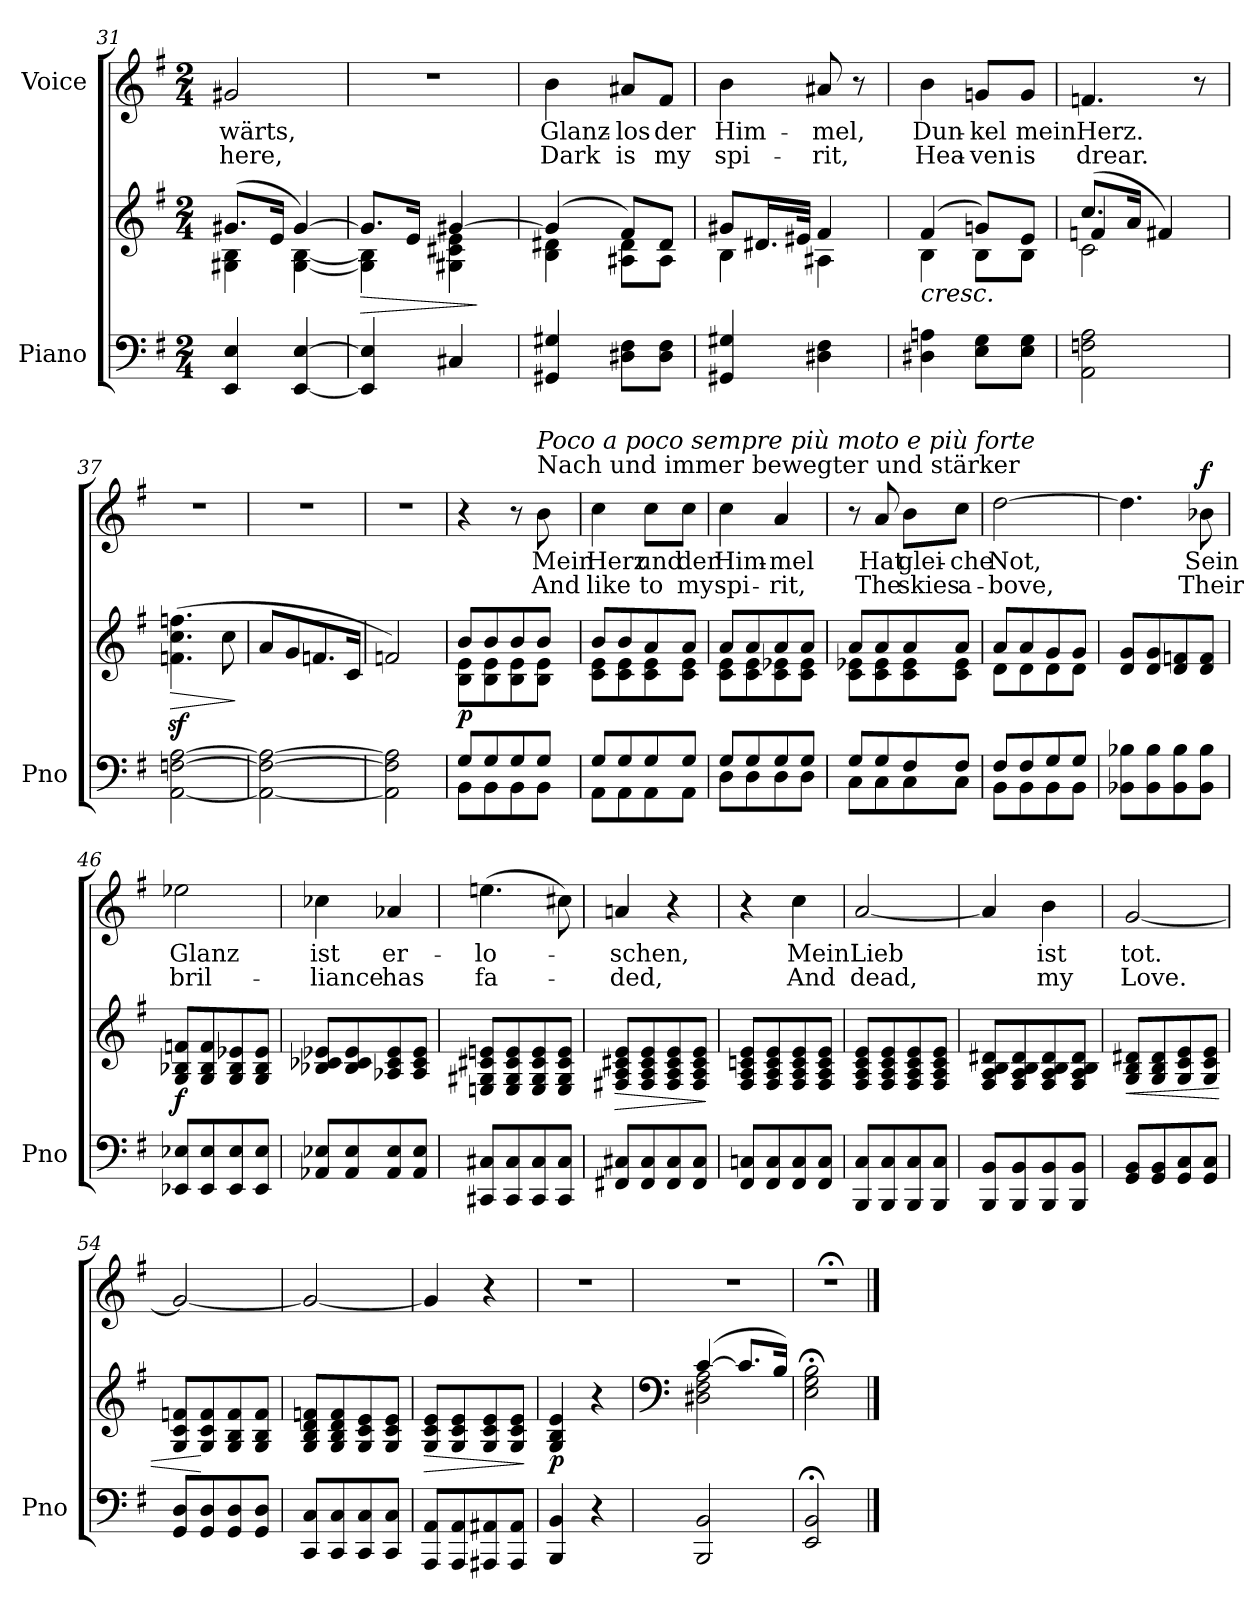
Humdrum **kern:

**kern	**kern	**dynam	**kern	**text	**text	**dynam
*part2	*part2	*part2	*part1	*part1	*part1	*part1
*staff3	*staff2	*staff2/3	*staff1	*staff1	*staff1	*staff1
*I"Piano	*	*	*I"Voice	*	*	*
*I'Pno	*	*	*	*	*	*
*clefF4	*clefG2	*	*clefG2	*	*	*
*k[f#]	*k[f#]	*	*k[f#]	*	*	*
*M2/4	*M2/4	*	*M2/4	*	*	*
=31	=31	=31	=31	=31	=31	=31
*	*^	*	*	*	*	*
!	!	!	!	!	!LO:LY:b	!LO:LY:b	!
4EE/ 4E/	(8.g#X/L	4G#X\ 4B\	.	2g#X/	-wärts,	here,	.
.	16e/Jk	.	.	.	.	.	.
[4EE/ [4E/	[4g#/)	[4G#\ [4B\	.	.	.	.	.
=32	=32	=32	=32	=32	=32	=32	=32
!	!	!	!LO:HP:b	!	!	!	!
4EE/] 4E/]	8.g#/L]	4G#\] 4B\]	>	2r	.	.	.
.	16e/Jk	.	.	.	.	.	.
4C#X/	[4g#X/	4G#X\ 4c#X\ 4e\	.	.	.	.	.
*	*v	*v	*	*	*	*	*
.	.	]	.	.	.	.
=33	=33	=33	=33	=33	=33	=33
*	*^	*	*	*	*	*
!	!	!	!	!	!LO:LY:b	!LO:LY:b	!
4GG#X/ 4G#X/	(4g#/]	4B\ 4d#X\	.	4b\	Glanz-	Dark	.
!	!	!	!	!	!LO:LY:b	!LO:LY:b	!
8D#X\ 8F#\L	8f#/L)	8A#X\ 8d#\L	.	8a#X/L	-los	is	.
!	!	!	!	!	!LO:LY:b	!LO:LY:b	!
8D#\ 8F#\J	8d#/J	8A#\J	.	8f#/J	der	my	.
=34	=34	=34	=34	=34	=34	=34	=34
!	!	!	!	!	!LO:LY:b	!LO:LY:b	!
4GG#X/ 4G#X/	8g#X/L	4B\	.	4b\	Him-	spi-	.
.	16.d#X/L	.	.	.	.	.	.
.	32e#X/JJk	.	.	.	.	.	.
!	!	!	!	!	!LO:LY:b	!LO:LY:b	!
4D#X\ 4F#\	4f#/	4A#X\	.	8a#X/	-mel,	-rit,	.
.	.	.	.	8r	.	.	.
=35	=35	=35	=35	=35	=35	=35	=35
!	!LO:TX:b:i:t=cresc.	!	!	!	!	!	!
!	!	!	!	!	!LO:LY:b	!LO:LY:b	!
4D#X\ 4An\	(4f#/	4B\	.	4b\	Dun-	Hea-	.
!	!	!	!	!	!LO:LY:b	!LO:LY:b	!
8E\ 8G\L	8gn/L)	8B\L	.	8gn/L	-kel	-ven	.
!	!	!	!	!	!LO:LY:b	!LO:LY:b	!
8E\ 8G\J	8e/J	8B\J	.	8g/J	mein	is	.
=36	=36	=36	=36	=36	=36	=36	=36
*	*	*^	*	*	*	*	*
!	!	!	!	!	!	!LO:LY:b	!LO:LY:b	!
2AA\ 2Fn\ 2A\	(8.cc/L	2c\	4fn/	.	4.fn/	Herz.	drear.	.
.	16a/Jk	.	.	.	.	.	.	.
.	4f#X/)	.	4ryy	.	.	.	.	.
.	.	.	.	.	8r	.	.	.
*	*v	*v	*v	*	*	*	*	*
=37	=37	=37	=37	=37	=37	=37
!	!	!LO:HP:b	!	!	!	!
[2AA\ [2Fn\ [2A\	(4.fn\z< 4.cc\z< 4.ffn\z<	>	2r	.	.	.
.	8cc\	.	.	.	.	.
.	.	]	.	.	.	.
!!LO:LB:g=z
=38	=38	=38	=38	=38	=38	=38
2AA\_ 2Fn\_ 2A\_	8a/L	.	2r	.	.	.
.	8g/	.	.	.	.	.
.	8.fn/	.	.	.	.	.
.	16c/Jk	.	.	.	.	.
=39	=39	=39	=39	=39	=39	=39
2AA\] 2F\] 2A\]	2fn/)	.	2r	.	.	.
=40	=40	=40	=40	=40	=40	=40
*^	*^	*	*	*	*	*
!	!	!	!	!LO:DY:b	!	!	!	!
8G/L	8BB\L	8b/L	8B\ 8e\L	p	4r	.	.	.
8G/	8BB\	8b/	8B\ 8e\	.	.	.	.	.
8G/	8BB\	8b/	8B\ 8e\	.	8r	.	.	.
!	!	!	!	!	!LO:TX:a:t=Nach und immer bewegter und stärker	!	!	!
!	!	!	!	!	!LO:TX:a:i:t=Poco a poco sempre più moto e più forte	!	!	!
!	!	!	!	!	!	!LO:LY:b	!LO:LY:b	!
8G/J	8BB\J	8b/J	8B\ 8e\J	.	8b\	Mein	And	.
=41	=41	=41	=41	=41	=41	=41	=41	=41
!	!	!	!	!	!	!LO:LY:b	!LO:LY:b	!
8G/L	8AA\L	8b/L	8c\ 8e\L	.	4cc\	Herz	like	.
8G/	8AA\	8b/	8c\ 8e\	.	.	.	.	.
!	!	!	!	!	!	!LO:LY:b	!LO:LY:b	!
8G/	8AA\	8a/	8c\ 8e\	.	8cc\L	und	to	.
!	!	!	!	!	!	!LO:LY:b	!LO:LY:b	!
8G/J	8AA\J	8a/J	8c\ 8e\J	.	8cc\J	der	my	.
=42	=42	=42	=42	=42	=42	=42	=42	=42
!	!	!	!	!	!	!LO:LY:b	!LO:LY:b	!
8G/L	8D\L	8a/L	8c\ 8e\L	.	4cc\	Him-	spi-	.
8G/	8D\	8a/	8c\ 8e\	.	.	.	.	.
!	!	!	!	!	!	!LO:LY:b	!LO:LY:b	!
8G/	8D\	8a/	8c\ 8e-X\	.	4a/	-mel	-rit,	.
8G/J	8D\J	8a/J	8c\ 8e-\J	.	.	.	.	.
=43	=43	=43	=43	=43	=43	=43	=43	=43
8G/L	8C\L	8a/L	8c\ 8e-X\L	.	8r	.	.	.
!	!	!	!	!	!	!LO:LY:b	!LO:LY:b	!
8G/	8C\	8a/	8c\ 8e-\	.	8a/	Hat	The	.
!	!	!	!	!	!	!LO:LY:b	!LO:LY:b	!
8F#/	8C\	8a/	8c\ 8e-\	.	8b\L	glei-	skies	.
!	!	!	!	!	!	!LO:LY:b	!LO:LY:b	!
8F#/J	8C\J	8a/J	8c\ 8e-\J	.	8cc\J	-che	a-	.
=44	=44	=44	=44	=44	=44	=44	=44	=44
!	!	!	!	!	!	!LO:LY:b	!LO:LY:b	!
8F#/L	8BB\L	8a/L	8d\L	.	[2dd\	-Not,	-bove,	.
8F#/	8BB\	8a/	8d\	.	.	.	.	.
8G/	8BB\	8g/	8d\	.	.	.	.	.
8G/J	8BB\J	8g/J	8d\J	.	.	.	.	.
*v	*v	*	*	*	*	*	*	*
*	*v	*v	*	*	*	*	*
!!LO:LB:g=z
=45	=45	=45	=45	=45	=45	=45
8BB-X\ 8B-X\L	8d/ 8g/L	.	4.dd\]	.	.	.
8BB-\ 8B-\	8d/ 8g/	.	.	.	.	.
8BB-\ 8B-\	8d/ 8fn/	.	.	.	.	.
!	!	!	!	!LO:LY:b	!LO:LY:b	!LO:DY:a
8BB-\ 8B-\J	8d/ 8f/J	.	8b-X\	Sein	Their	f
=46	=46	=46	=46	=46	=46	=46
!	!	!LO:DY:b	!	!LO:LY:b	!LO:LY:b	!
8EE-X/ 8E-X/L	8G/ 8B-X/ 8fn/L	f	2ee-X\	Glanz	bril-	.
8EE-/ 8E-/	8G/ 8B-/ 8f/	.	.	.	.	.
8EE-/ 8E-/	8G/ 8B-/ 8e-X/	.	.	.	.	.
8EE-/ 8E-/J	8G/ 8B-/ 8e-/J	.	.	.	.	.
=47	=47	=47	=47	=47	=47	=47
!	!	!	!	!LO:LY:b	!LO:LY:b	!
8AA-X/ 8E-X/L	8B-X/ 8c-X/ 8e-X/L	.	4cc-X\	ist	-liance	.
8AA-/ 8E-/	8B-/ 8c-/ 8e-/	.	.	.	.	.
!	!	!	!	!LO:LY:b	!LO:LY:b	!
8AA-/ 8E-/	8A-X/ 8c-/ 8e-/	.	4a-X/	er-	has	.
8AA-/ 8E-/J	8A-/ 8c-/ 8e-/J	.	.	.	.	.
=48	=48	=48	=48	=48	=48	=48
!	!	!	!	!LO:LY:b	!LO:LY:b	!
8CC#X/ 8C#X/L	8En/ 8G#X/ 8c#X/ 8en/L	.	(4.een\	-lo-	fa-	.
8CC#/ 8C#/	8E/ 8G#/ 8c#/ 8e/	.	.	.	.	.
8CC#/ 8C#/	8E/ 8G#/ 8c#/ 8e/	.	.	.	.	.
8CC#/ 8C#/J	8E/ 8G#/ 8c#/ 8e/J	.	8cc#X\)	.	.	.
=49	=49	=49	=49	=49	=49	=49
!	!	!LO:HP:b	!	!LO:LY:b	!LO:LY:b	!
8FF#X/ 8C#X/L	8F#X/ 8A/ 8c#X/ 8e/L	>	4an/	-schen,	-ded,	.
8FF#/ 8C#/	8F#/ 8A/ 8c#/ 8e/	.	.	.	.	.
8FF#/ 8C#/	8F#/ 8A/ 8c#/ 8e/	.	4r	.	.	.
8FF#/ 8C#/J	8F#/ 8A/ 8c#/ 8e/J	.	.	.	.	.
.	.	]	.	.	.	.
=50	=50	=50	=50	=50	=50	=50
8FF#/ 8Cn/L	8F#/ 8A/ 8cn/ 8e/L	.	4r	.	.	.
8FF#/ 8C/	8F#/ 8A/ 8c/ 8e/	.	.	.	.	.
!	!	!	!	!LO:LY:b	!LO:LY:b	!
8FF#/ 8C/	8F#/ 8A/ 8c/ 8e/	.	4cc\	Mein	And	.
8FF#/ 8C/J	8F#/ 8A/ 8c/ 8e/J	.	.	.	.	.
!!LO:LB:g=z
=51	=51	=51	=51	=51	=51	=51
!	!	!	!	!LO:LY:b	!LO:LY:b	!
8BBB/ 8C/L	8F#/ 8A/ 8c/ 8e/L	.	[2a/	-Lieb	-dead,	.
8BBB/ 8C/	8F#/ 8A/ 8c/ 8e/	.	.	.	.	.
8BBB/ 8C/	8F#/ 8A/ 8c/ 8e/	.	.	.	.	.
8BBB/ 8C/J	8F#/ 8A/ 8c/ 8e/J	.	.	.	.	.
!!LO:PB:g=z
=52	=52	=52	=52	=52	=52	=52
8BBB/ 8BB/L	8F#/ 8A/ 8B/ 8d#X/L	.	4a/]	.	.	.
8BBB/ 8BB/	8F#/ 8A/ 8B/ 8d#/	.	.	.	.	.
!	!	!	!	!LO:LY:b	!LO:LY:b	!
8BBB/ 8BB/	8F#/ 8A/ 8B/ 8d#/	.	4b\	ist	my	.
8BBB/ 8BB/J	8F#/ 8A/ 8B/ 8d#/J	.	.	.	.	.
=53	=53	=53	=53	=53	=53	=53
!	!	!LO:HP:b	!	!LO:LY:b	!LO:LY:b	!
8GG/ 8BB/L	8G/ 8B/ 8d#X/L	<	[2g/	-tot.	-Love.	.
8GG/ 8BB/	8G/ 8B/ 8d#/	.	.	.	.	.
8GG/ 8C/	8G/ 8c/ 8e/	.	.	.	.	.
8GG/ 8C/J	8G/ 8c/ 8e/J	.	.	.	.	.
=54	=54	=54	=54	=54	=54	=54
8GG/ 8D/L	8G/ 8c/ 8fn/L	.	2g/_	.	.	.
8GG/ 8D/	8G/ 8c/ 8f/	[	.	.	.	.
8GG/ 8D/	8G/ 8B/ 8f/	.	.	.	.	.
8GG/ 8D/J	8G/ 8B/ 8f/J	.	.	.	.	.
=55	=55	=55	=55	=55	=55	=55
8CC/ 8C/L	8G/ 8B/ 8d/ 8fn/L	.	2g/_	.	.	.
8CC/ 8C/	8G/ 8B/ 8d/ 8f/	.	.	.	.	.
8CC/ 8C/	8G/ 8c/ 8e/	.	.	.	.	.
8CC/ 8C/J	8G/ 8c/ 8e/J	.	.	.	.	.
=56	=56	=56	=56	=56	=56	=56
!	!	!LO:HP:b	!	!	!	!
8AAA/ 8AA/L	8G/ 8c/ 8e/L	>	4g/]	.	.	.
8AAA/ 8AA/	8G/ 8c/ 8e/	.	.	.	.	.
8AAA#X/ 8AA#X/	8G/ 8c/ 8e/	.	4r	.	.	.
8AAA#/ 8AA#/J	8G/ 8c/ 8e/J	.	.	.	.	.
.	.	]	.	.	.	.
=57	=57	=57	=57	=57	=57	=57
!	!	!LO:DY:b	!	!	!	!
4BBB/ 4BB/	4G/ 4B/ 4e/	p	2r	.	.	.
4r	4r	.	.	.	.	.
=58	=58	=58	=58	=58	=58	=58
*	*clefF4	*	*	*	*	*
*	*^	*	*	*	*	*
2BBB/ 2BB/	([4c>/	2D#X\ 2F#\ 2A\	.	2r	.	.	.
.	8.c/L]	.	.	.	.	.	.
.	16B/Jk)	.	.	.	.	.	.
*	*v	*v	*	*	*	*	*
=59	=59	=59	=59	=59	=59	=59
2EE/;< 2BB/;<	2E\;< 2G\;< 2B\;<	.	2r;<	.	.	.
==	==	==	==	==	==	==
*-	*-	*-	*-	*-	*-	*-
